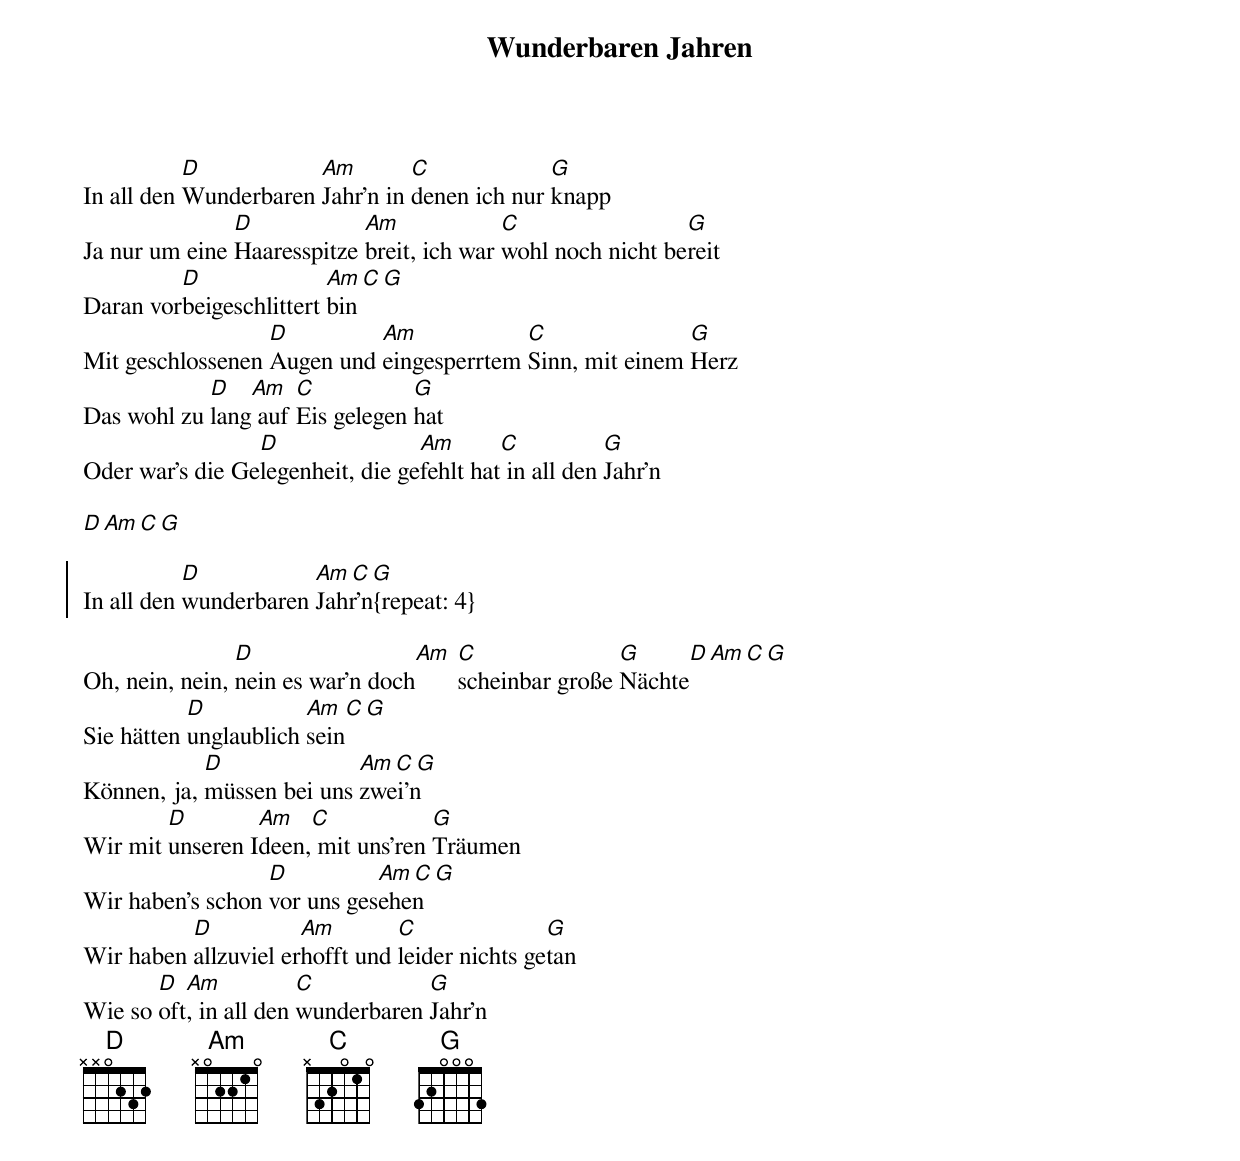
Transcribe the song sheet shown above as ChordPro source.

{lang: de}
{title: Wunderbaren Jahren}
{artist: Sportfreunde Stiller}

In all den [D]Wunderbaren [Am]Jahr'n in [C]denen ich nur [G]knapp
Ja nur um eine [D]Haaresspitze [Am]breit, ich war [C]wohl noch nicht be[G]reit
Daran vor[D]beigeschlittert [Am]bin[C][G]
Mit geschlossenen [D]Augen und [Am]eingesperrtem [C]Sinn, mit einem [G]Herz
Das wohl zu [D]lang[Am] auf [C]Eis gelegen [G]hat
Oder war's die Ge[D]legenheit, die ge[Am]fehlt hat[C] in all den [G]Jahr'n

[D Am C G]

{soc}
In all den [D]wunderbaren [Am C G]Jahr'n{repeat: 4}
{eoc}

Oh, nein, nein, [D]nein es war'n doch[Am] [C]scheinbar große [G]Nächte[D][Am][C][G]
Sie hätten [D]unglaublich [Am]sein[C][G]
Können, ja, [D]müssen bei uns [Am C G]zwei'n
Wir mit [D]unseren I[Am]deen,[C] mit uns'ren [G]Träumen
Wir haben's schon [D]vor uns ges[Am C G]ehen
Wir haben [D]allzuviel er[Am]hofft und [C]leider nichts ge[G]tan
Wie so [D]oft[Am], in all den [C]wunderbaren [G]Jahr'n
